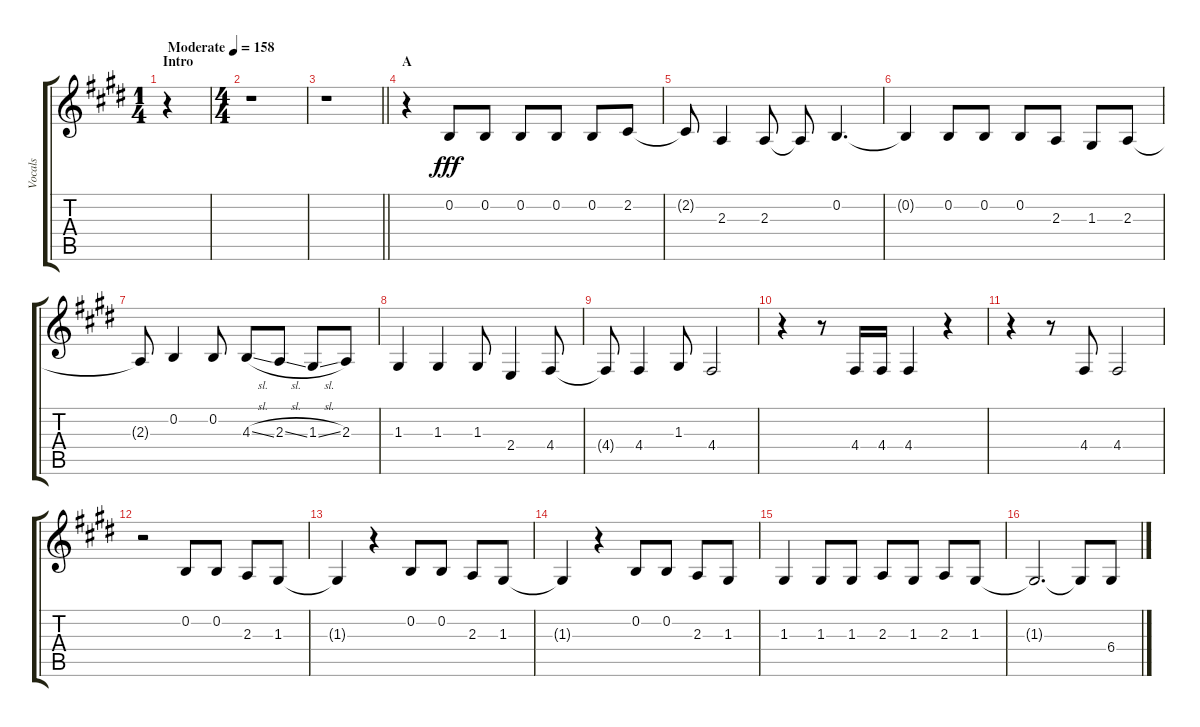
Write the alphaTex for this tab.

\track ("Vocals" "Vocals") {instrument voiceoohs}
\staff {score tabs}
\tuning (E4 B3 G3 D3 A2 E2) {hide}
\ts (1 4)
\section ("" "Intro")
\tempo (158 "Moderate")
\clef g2
\ks e
r.4{dy fff instrument voiceoohs} |
\ts (4 4)
r.1 |
\barLineRight lightlight
r.1 |
\section ("" "A")
r.4 0.2.8 0.2.8 0.2.8 0.2.8 0.2.8 2.2.8 |
2.2{t}.8 2.3.4 2.3.8 2.3{t}.8 0.2.4{d} |
0.2{t}.4 0.2.8 0.2.8 0.2.8 2.3.8 1.3.8 2.3.8 |
2.3{t}.8 0.2.4 0.2.8 4.3{sl}.8 2.3{sl}.8 1.3{sl}.8 2.3.8 |
1.3.4 1.3.4 1.3.8 2.4.4 4.4.8 |
4.4{t}.8 4.4.4 1.3.8 4.4.2 |
r.4 r.8 4.4.16 4.4.16 4.4.4 r.4 |
r.4 r.8 4.4.8 4.4.2 |
r.2 0.2.8 0.2.8 2.3.8 1.3.8 |
1.3{t}.4 r.4 0.2.8 0.2.8 2.3.8 1.3.8 |
1.3{t}.4 r.4 0.2.8 0.2.8 2.3.8 1.3.8 |
1.3.4 1.3.8 1.3.8 2.3.8 1.3.8 2.3.8 1.3.8 |
1.3{t}.2{d} 1.3{t}.8 6.4.8
